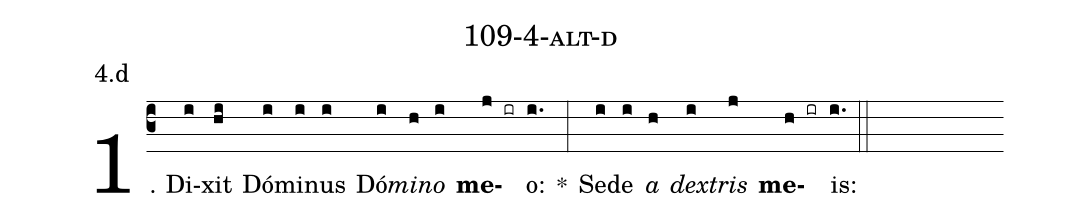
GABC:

name: 109-4-alt-d;
annotation: 4.d;
%%
(c3)1. Di(i)xit(hi) Dó(i)mi(i)nus(i) Dó(i)<i>mi</i>(h)<i>no</i>(i) <b>me</b>(j ir)o:(i.) *(:) Se(i)de(i) <i>a</i>(h) <i>dex</i>(i)<i>tris</i>(j) <b>me</b>(h ir)is:(i.) (::)
